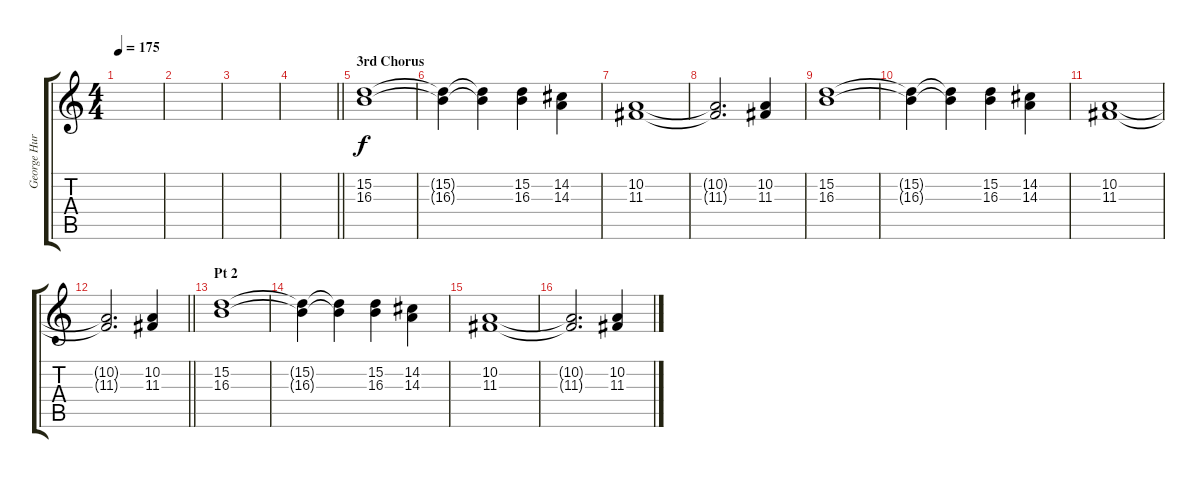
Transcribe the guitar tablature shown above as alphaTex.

\track ("George Hurley [Trumpet]" "George Hur") {instrument trumpet}
\staff {score tabs}
\tuning (E4 B3 G3 D3 A2 E2) {hide}
\ts (4 4)
\tempo 175
\clef g2
\ks c
|
|
|
\barLineRight lightlight
|
\section ("" "3rd Chorus")
(15.2 16.3).1 |
(15.2{t} 16.3{t}).4 (15.2{t} 16.3{t}).4 (15.2 16.3).4 (14.2 14.3).4 |
(10.2 11.3).1 |
(10.2{t} 11.3{t}).2{d} (10.2 11.3).4 |
(15.2 16.3).1 |
(15.2{t} 16.3{t}).4 (15.2{t} 16.3{t}).4 (15.2 16.3).4 (14.2 14.3).4 |
(10.2 11.3).1 |
\barLineRight lightlight
(10.2{t} 11.3{t}).2{d} (10.2 11.3).4 |
\section ("" "Pt 2")
(15.2 16.3).1 |
(15.2{t} 16.3{t}).4 (15.2{t} 16.3{t}).4 (15.2 16.3).4 (14.2 14.3).4 |
(10.2 11.3).1 |
(10.2{t} 11.3{t}).2{d} (10.2 11.3).4
